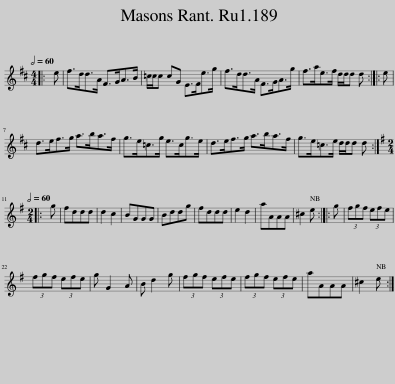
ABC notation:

X:1
L:1/8
Q:1/2=60
M:4/4
I:linebreak $
K:D
V:1 treble
V:1
|: e | f>dd>A F>GA>B | =c/c/c cG E>Fe>g | f>dd>A F>GA>g | f>ae>f d/d/d d :: %5
 e |$ d>ef>g a>ba>f | g>e=c>g e>cg>e | d>ef>g a>ba>f | g>e=c>e d/d/d d ::$ %10
[K:G][M:2/4][Q:1/2=60] g | fddd | d2 c2 | BGGG | Bddg | %15
 fddd | e2 d2 | aAAA | ^c2 e :: g | %20
 (3fgf (3efe |$ (3fgf (3efe | g G2 A | B d2 g | (3fgf (3efe | %25
 (3fgf (3efe | aAAA | ^c2 e :| %28
